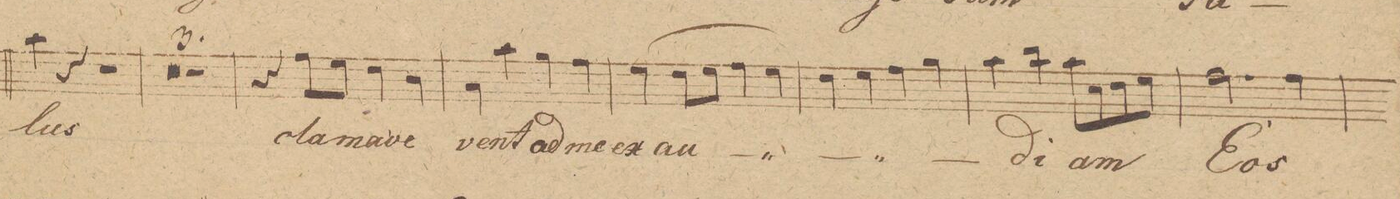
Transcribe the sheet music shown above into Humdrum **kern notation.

**kern	**text
*I"Baſso 1mo	*
*clefF4	*
*k[]	*
*met(c|)	*
*M2/2	*
4c\	-lus
4r	.
2r	.
=18	=18
0r	.
=19	=19
=20	=20
1r	.
=21	=21
4r	.
8A\L	cla-
8G\J	.
4F\	-ma-
4D\	-ve-
=22	=22
4C\	-rent
4c\	.
4B\	ad
4A\	me
=23	=23
(4G\	ex-
8F\L	-au-
8G\J	.
4A\	.
4G\)	.
=24	=24
4F\	.
4G\	.
4A\	.
4B\	.
=25	=25
4c\	.
4d\	-di-
8c\L	-am
8E\	.
8F\	.
8G\J	.
=26	=26
2.A\	E-
4A\	-os
=27	=27
*-	*-
